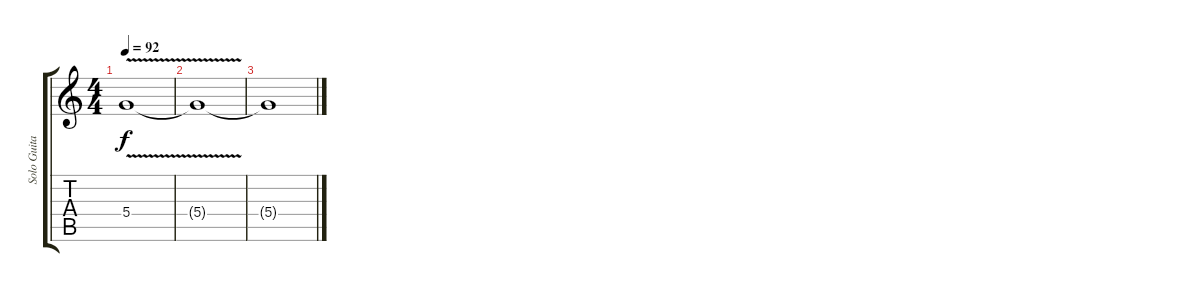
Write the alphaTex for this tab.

\track ("Solo Guitar" "Solo Guita") {instrument distortionguitar}
\staff {score tabs}
\tuning (E4 B3 G3 D3 A2 E2) {hide}
\ts (4 4)
\tempo 92
\clef g2
\ks c
5.4{v}.1{dy f volume 0} |
5.4{t}.1 |
5.4{t}.1
